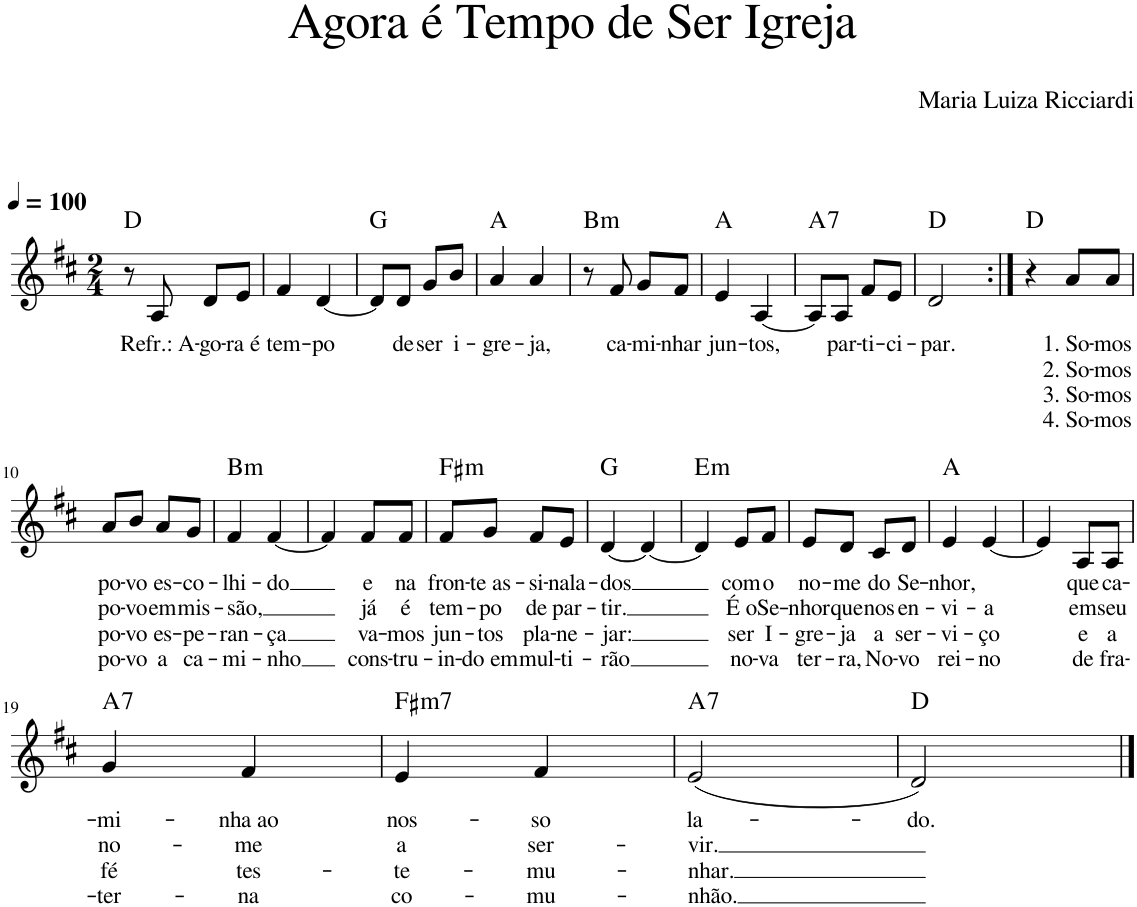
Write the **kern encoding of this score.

**kern	**text	**text	**text	**text	**harte
*part1	*part1	*part1	*part1	*part1	*part1
*staff1	*staff1	*staff1	*staff1	*staff1	*
*I"Voz	*	*	*	*	*
*I'Vo.	*	*	*	*	*
*clefG2	*	*	*	*	*
*k[f#c#]	*	*	*	*	*
*M2/4	*	*	*	*	*
*MM100	*	*	*	*	*
=1	=1	=1	=1	=1	=1
8r	.	.	.	.	D:maj
!	!LO:LY:b	!	!	!	!
8A/	Refr.: A-	.	.	.	.
!	!LO:LY:b	!	!	!	!
8d/L	-go-	.	.	.	.
!	!LO:LY:b	!	!	!	!
8e/J	-ra é	.	.	.	.
=2	=2	=2	=2	=2	=2
!	!LO:LY:b	!	!	!	!
4f#/	tem-	.	.	.	.
!	!LO:LY:b	!	!	!	!
[4d/	-po	.	.	.	.
=3	=3	=3	=3	=3	=3
8d/L]	.	.	.	.	G:maj
!	!LO:LY:b	!	!	!	!
8d/J	de	.	.	.	.
!	!LO:LY:b	!	!	!	!
8g/L	ser	.	.	.	.
!	!LO:LY:b	!	!	!	!
8b/J	i-	.	.	.	.
=4	=4	=4	=4	=4	=4
!	!LO:LY:b	!	!	!	!
4a/	-gre-	.	.	.	A:maj
!	!LO:LY:b	!	!	!	!
4a/	-ja,	.	.	.	.
=5	=5	=5	=5	=5	=5
!	!	!	!	!	!LO:H:kt=m
8r	.	.	.	.	B:min
!	!LO:LY:b	!	!	!	!
8f#/	ca-	.	.	.	.
!	!LO:LY:b	!	!	!	!
8g/L	-mi-	.	.	.	.
!	!LO:LY:b	!	!	!	!
8f#/J	-nhar	.	.	.	.
=6	=6	=6	=6	=6	=6
!	!LO:LY:b	!	!	!	!
4e/	jun-	.	.	.	A:maj
!	!LO:LY:b	!	!	!	!
[4A/	-tos,	.	.	.	.
=7	=7	=7	=7	=7	=7
!	!	!	!	!	!LO:H:kt=7
8A/L]	.	.	.	.	A:7
!	!LO:LY:b	!	!	!	!
8A/J	par-	.	.	.	.
!	!LO:LY:b	!	!	!	!
8f#/L	-ti-	.	.	.	.
!	!LO:LY:b	!	!	!	!
8e/J	-ci-	.	.	.	.
=8	=8	=8	=8	=8	=8
!	!LO:LY:b	!	!	!	!
2d/	-par.	.	.	.	D:maj
=9:|!	=9:|!	=9:|!	=9:|!	=9:|!	=9:|!
4r	.	.	.	.	D:maj
!	!LO:LY:b	!LO:LY:b	!LO:LY:b	!LO:LY:b	!
8a/L	1. So-	2. So-	3. So-	4. So-	.
!	!LO:LY:b	!LO:LY:b	!LO:LY:b	!LO:LY:b	!
8a/J	-mos	-mos	-mos	-mos	.
!!LO:LB:g=z
=10	=10	=10	=10	=10	=10
!	!LO:LY:b	!LO:LY:b	!LO:LY:b	!LO:LY:b	!
8a/L	po-	po-	po-	po-	.
!	!LO:LY:b	!LO:LY:b	!LO:LY:b	!LO:LY:b	!
8b/J	-vo	-vo	-vo	-vo	.
!	!LO:LY:b	!LO:LY:b	!LO:LY:b	!LO:LY:b	!
8a/L	es-	em	es-	a	.
!	!LO:LY:b	!LO:LY:b	!LO:LY:b	!LO:LY:b	!
8g/J	-co-	mis-	-pe-	ca-	.
=11	=11	=11	=11	=11	=11
!	!LO:LY:b	!LO:LY:b	!LO:LY:b	!LO:LY:b	!LO:H:kt=m
4f#/	-lhi-	-são,	-ran-	-mi-	B:min
!	!LO:LY:b	!	!LO:LY:b	!LO:LY:b	!
[4f#/	-do	.	-ça	-nho	.
=12	=12	=12	=12	=12	=12
4f#/]	.	.	.	.	.
!	!LO:LY:b	!LO:LY:b	!LO:LY:b	!LO:LY:b	!
8f#/L	e	já	va-	cons-	.
!	!LO:LY:b	!LO:LY:b	!LO:LY:b	!LO:LY:b	!
8f#/J	na	é	-mos	-tru-	.
=13	=13	=13	=13	=13	=13
!	!LO:LY:b	!LO:LY:b	!LO:LY:b	!LO:LY:b	!LO:H:kt=m
8f#/L	fron-	tem-	jun-	-in-	F#:min
!	!LO:LY:b	!LO:LY:b	!LO:LY:b	!LO:LY:b	!
8g/J	-te as-	-po	-tos	-do em	.
!	!LO:LY:b	!LO:LY:b	!LO:LY:b	!LO:LY:b	!
8f#/L	-si-	de	pla-	mul-	.
!	!LO:LY:b	!LO:LY:b	!LO:LY:b	!LO:LY:b	!
8e/J	-nala-	par-	-ne-	-ti-	.
=14	=14	=14	=14	=14	=14
!	!LO:LY:b	!LO:LY:b	!LO:LY:b	!LO:LY:b	!
[4d/	-dos	-tir.	-jar:	-rão	G:maj
4d/_	.	.	.	.	.
=15	=15	=15	=15	=15	=15
!	!	!	!	!	!LO:H:kt=m
4d/]	.	.	.	.	E:min
!	!LO:LY:b	!LO:LY:b	!LO:LY:b	!LO:LY:b	!
8e/L	com	É o	ser	no-	.
!	!LO:LY:b	!LO:LY:b	!LO:LY:b	!LO:LY:b	!
8f#/J	o	Se-	I-	-va	.
=16	=16	=16	=16	=16	=16
!	!LO:LY:b	!LO:LY:b	!LO:LY:b	!LO:LY:b	!
8e/L	no-	-nhor	-gre-	ter-	.
!	!LO:LY:b	!LO:LY:b	!LO:LY:b	!LO:LY:b	!
8d/J	-me	que	-ja	-ra,	.
!	!LO:LY:b	!LO:LY:b	!LO:LY:b	!LO:LY:b	!
8c#/L	do	nos	a	No-	.
!	!LO:LY:b	!LO:LY:b	!LO:LY:b	!LO:LY:b	!
8d/J	Se-	en-	ser-	-vo	.
=17	=17	=17	=17	=17	=17
!	!LO:LY:b	!LO:LY:b	!LO:LY:b	!LO:LY:b	!
4e/	-nhor,	-vi-	-vi-	rei-	A:maj
!	!	!LO:LY:b	!LO:LY:b	!LO:LY:b	!
[4e/	.	-a	-ço	-no	.
=18	=18	=18	=18	=18	=18
4e/]	.	.	.	.	.
!	!LO:LY:b	!LO:LY:b	!LO:LY:b	!LO:LY:b	!
8A/L	que	em	e	de	.
!	!LO:LY:b	!LO:LY:b	!LO:LY:b	!LO:LY:b	!
8A/J	ca-	seu	a	fra-	.
!!LO:LB:g=z
=19	=19	=19	=19	=19	=19
!	!LO:LY:b	!LO:LY:b	!LO:LY:b	!LO:LY:b	!LO:H:kt=7
4g/	-mi-	no-	fé	-ter-	A:7
!	!LO:LY:b	!LO:LY:b	!LO:LY:b	!LO:LY:b	!
4f#/	-nha ao	-me	tes-	-na	.
=20	=20	=20	=20	=20	=20
!	!LO:LY:b	!LO:LY:b	!LO:LY:b	!LO:LY:b	!LO:H:kt=m7
4e/	nos-	a	-te-	co-	F#:min7
!	!LO:LY:b	!LO:LY:b	!LO:LY:b	!LO:LY:b	!
4f#/	-so	ser-	-mu-	-mu-	.
=21	=21	=21	=21	=21	=21
!	!LO:LY:b	!LO:LY:b	!LO:LY:b	!LO:LY:b	!LO:H:kt=7
(2e/	la-	-vir.	-nhar.	-nhão.	A:7
=22	=22	=22	=22	=22	=22
!	!LO:LY:b	!	!	!	!
2d/)	-do.	.	.	.	D:maj
==	==	==	==	==	==
*-	*-	*-	*-	*-	*-
